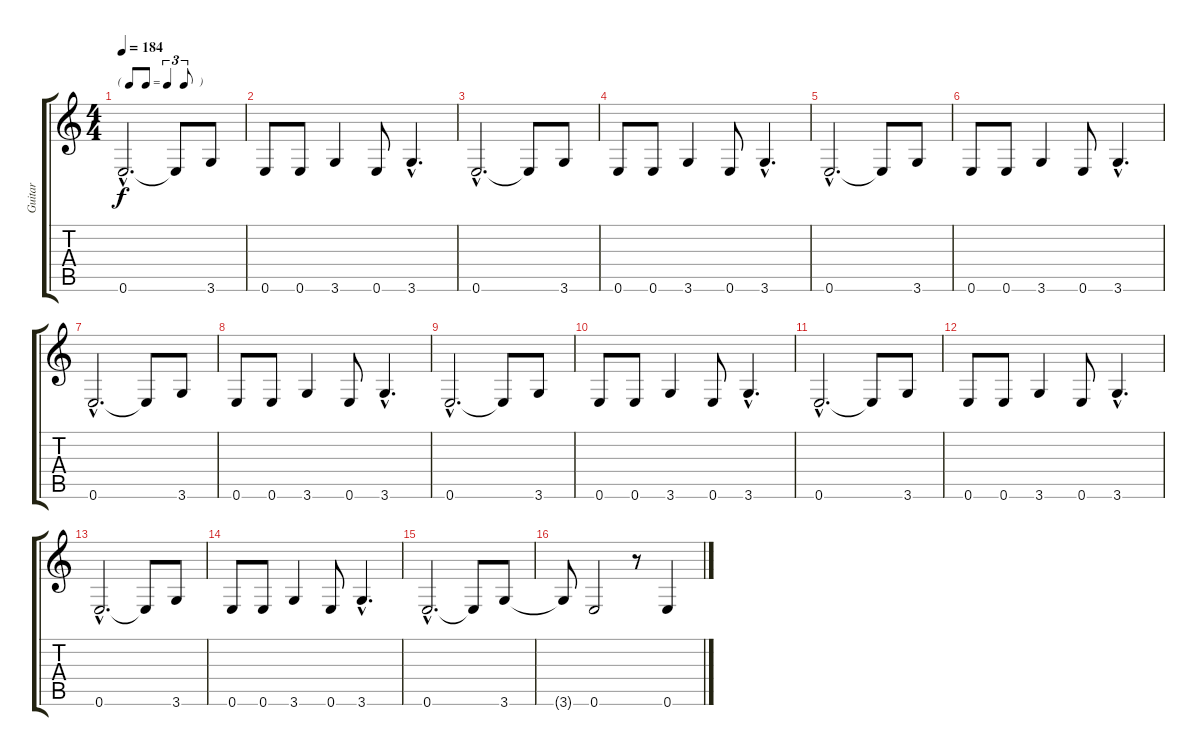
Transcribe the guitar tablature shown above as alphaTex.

\track ("Guitar" "Guitar") {instrument overdrivenguitar}
\staff {score tabs}
\tuning (E4 B3 G3 D3 A2 E2) {hide}
\ts (4 4)
\tf triplet8th
\tempo 184
\clef g2
\ks c
0.6{hac}.2{d dy f} 0.6{t}.8 3.6.8 |
0.6.8 0.6.8 3.6.4 0.6.8 3.6{hac}.4{d} |
0.6{hac}.2{d} 0.6{t}.8 3.6.8 |
0.6.8 0.6.8 3.6.4 0.6.8 3.6{hac}.4{d} |
0.6{hac}.2{d} 0.6{t}.8 3.6.8 |
0.6.8 0.6.8 3.6.4 0.6.8 3.6{hac}.4{d} |
0.6{hac}.2{d} 0.6{t}.8 3.6.8 |
0.6.8 0.6.8 3.6.4 0.6.8 3.6{hac}.4{d} |
0.6{hac}.2{d} 0.6{t}.8 3.6.8 |
0.6.8 0.6.8 3.6.4 0.6.8 3.6{hac}.4{d} |
0.6{hac}.2{d} 0.6{t}.8 3.6.8 |
0.6.8 0.6.8 3.6.4 0.6.8 3.6{hac}.4{d} |
0.6{hac}.2{d} 0.6{t}.8 3.6.8 |
0.6.8 0.6.8 3.6.4 0.6.8 3.6{hac}.4{d} |
0.6{hac}.2{d} 0.6{t}.8 3.6.8 |
3.6{t}.8 0.6.2 r.8 0.6.4
